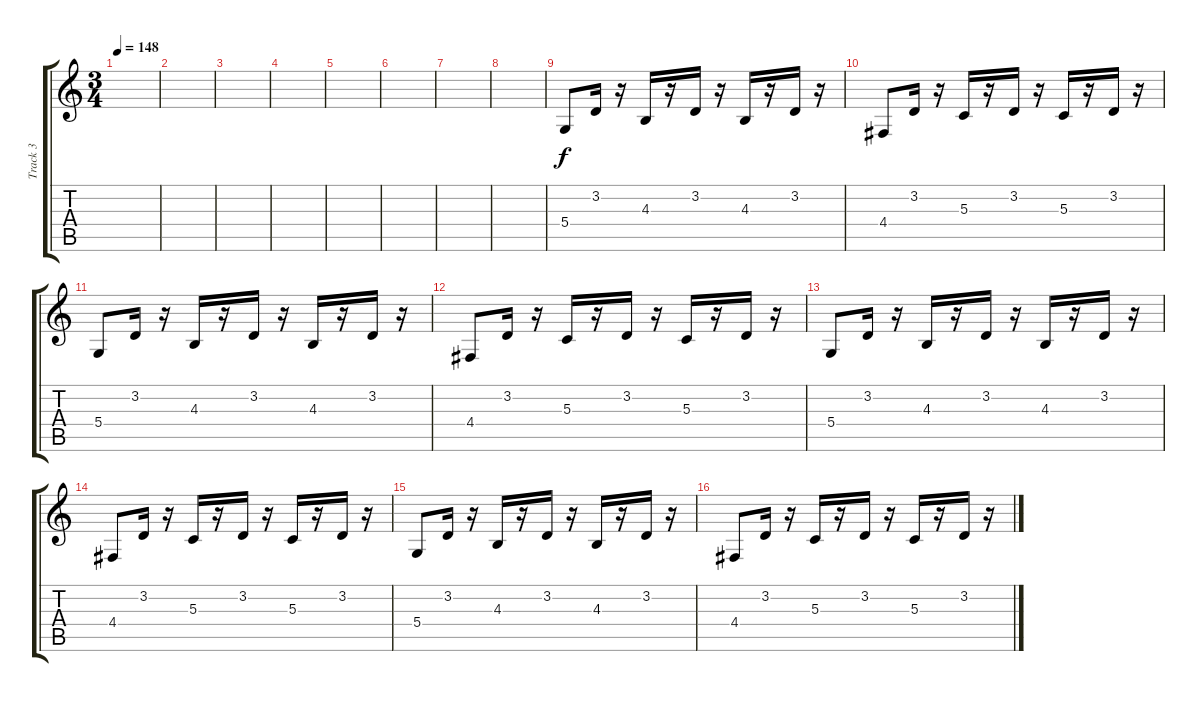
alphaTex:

\track ("Track 3" "Track 3") {instrument stringensemble1}
\staff {score tabs}
\tuning (E4 B3 G3 D3 A2 E2) {hide}
\ts (3 4)
\tempo 148
\clef g2
\ks c
|
|
|
|
|
|
|
|
5.4.8{volume 16 instrument harpsichord} 3.2.16 r.16 4.3.16 r.16 3.2.16 r.16 4.3.16 r.16 3.2.16 r.16 |
4.4.8{volume 16 instrument harpsichord} 3.2.16 r.16 5.3.16 r.16 3.2.16 r.16 5.3.16 r.16 3.2.16 r.16 |
5.4.8{volume 16 instrument harpsichord} 3.2.16 r.16 4.3.16 r.16 3.2.16 r.16 4.3.16 r.16 3.2.16 r.16 |
4.4.8{volume 16 instrument harpsichord} 3.2.16 r.16 5.3.16 r.16 3.2.16 r.16 5.3.16 r.16 3.2.16 r.16 |
5.4.8{volume 16 instrument harpsichord} 3.2.16 r.16 4.3.16 r.16 3.2.16 r.16 4.3.16 r.16 3.2.16 r.16 |
4.4.8{volume 16 instrument harpsichord} 3.2.16 r.16 5.3.16 r.16 3.2.16 r.16 5.3.16 r.16 3.2.16 r.16 |
5.4.8{volume 16 instrument harpsichord} 3.2.16 r.16 4.3.16 r.16 3.2.16 r.16 4.3.16 r.16 3.2.16 r.16 |
4.4.8{volume 16 instrument harpsichord} 3.2.16 r.16 5.3.16 r.16 3.2.16 r.16 5.3.16 r.16 3.2.16 r.16
